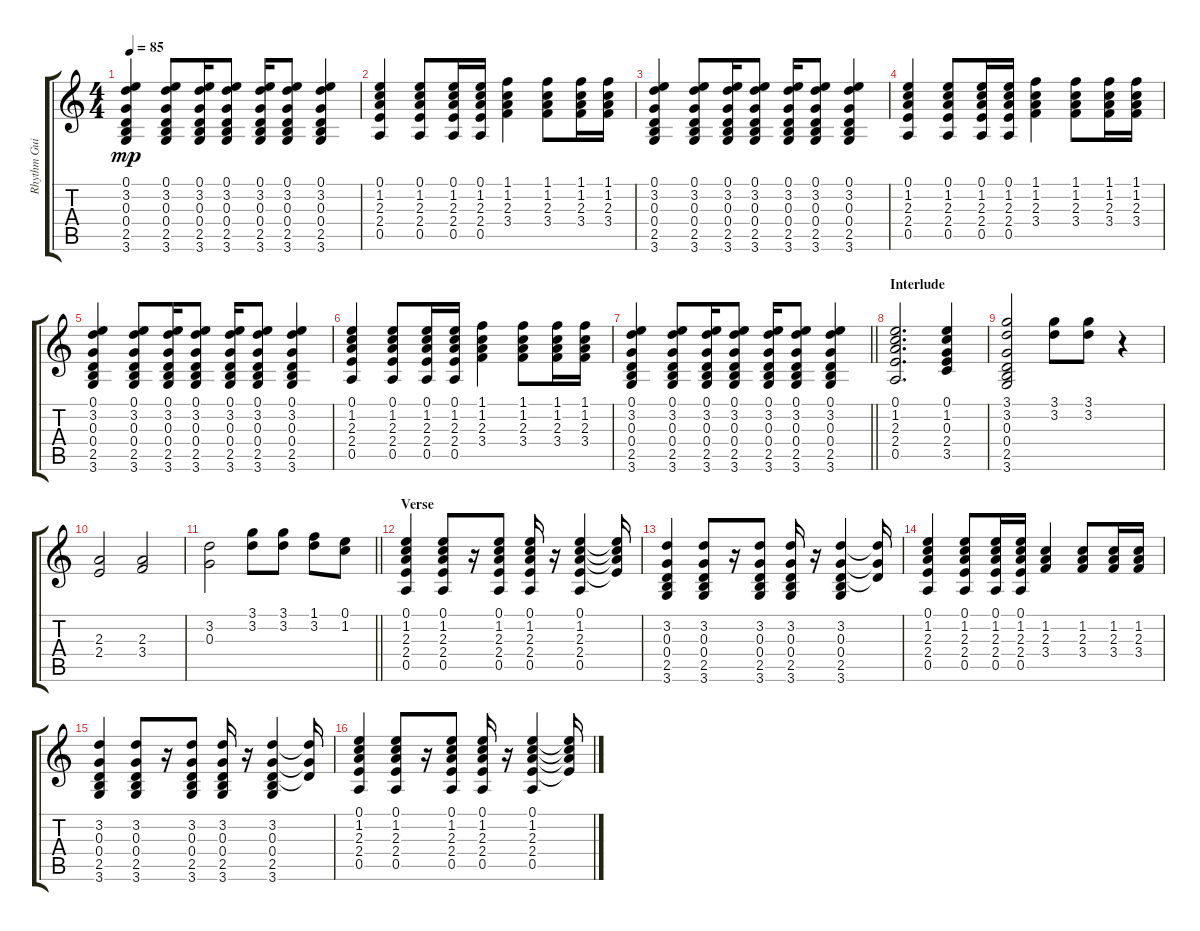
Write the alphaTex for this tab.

\track ("Rhythm Guitar" "Rhythm Gui") {instrument acousticguitarsteel}
\staff {score tabs}
\tuning (E4 B3 G3 D3 A2 E2) {hide}
\ts (4 4)
\tempo 85
\clef g2
\ks c
(0.1 3.2 0.3 0.4 2.5 3.6).4{dy mp} (0.1 3.2 0.3 0.4 2.5 3.6).8 (0.1 3.2 0.3 0.4 2.5 3.6).16 (0.1 3.2 0.3 0.4 2.5 3.6).8 (0.1 3.2 0.3 0.4 2.5 3.6).16 (0.1 3.2 0.3 0.4 2.5 3.6).8 (0.1 3.2 0.3 0.4 2.5 3.6).4 |
(0.1 1.2 2.3 2.4 0.5).4 (0.1 1.2 2.3 2.4 0.5).8 (0.1 1.2 2.3 2.4 0.5).16 (0.1 1.2 2.3 2.4 0.5).16 (1.1 1.2 2.3 3.4).4 (1.1 1.2 2.3 3.4).8 (1.1 1.2 2.3 3.4).16 (1.1 1.2 2.3 3.4).16 |
(0.1 3.2 0.3 0.4 2.5 3.6).4 (0.1 3.2 0.3 0.4 2.5 3.6).8 (0.1 3.2 0.3 0.4 2.5 3.6).16 (0.1 3.2 0.3 0.4 2.5 3.6).8 (0.1 3.2 0.3 0.4 2.5 3.6).16 (0.1 3.2 0.3 0.4 2.5 3.6).8 (0.1 3.2 0.3 0.4 2.5 3.6).4 |
(0.1 1.2 2.3 2.4 0.5).4 (0.1 1.2 2.3 2.4 0.5).8 (0.1 1.2 2.3 2.4 0.5).16 (0.1 1.2 2.3 2.4 0.5).16 (1.1 1.2 2.3 3.4).4 (1.1 1.2 2.3 3.4).8 (1.1 1.2 2.3 3.4).16 (1.1 1.2 2.3 3.4).16 |
(0.1 3.2 0.3 0.4 2.5 3.6).4 (0.1 3.2 0.3 0.4 2.5 3.6).8 (0.1 3.2 0.3 0.4 2.5 3.6).16 (0.1 3.2 0.3 0.4 2.5 3.6).8 (0.1 3.2 0.3 0.4 2.5 3.6).16 (0.1 3.2 0.3 0.4 2.5 3.6).8 (0.1 3.2 0.3 0.4 2.5 3.6).4 |
(0.1 1.2 2.3 2.4 0.5).4 (0.1 1.2 2.3 2.4 0.5).8 (0.1 1.2 2.3 2.4 0.5).16 (0.1 1.2 2.3 2.4 0.5).16 (1.1 1.2 2.3 3.4).4 (1.1 1.2 2.3 3.4).8 (1.1 1.2 2.3 3.4).16 (1.1 1.2 2.3 3.4).16 |
\barLineRight lightlight
(0.1 3.2 0.3 0.4 2.5 3.6).4 (0.1 3.2 0.3 0.4 2.5 3.6).8 (0.1 3.2 0.3 0.4 2.5 3.6).16 (0.1 3.2 0.3 0.4 2.5 3.6).8 (0.1 3.2 0.3 0.4 2.5 3.6).16 (0.1 3.2 0.3 0.4 2.5 3.6).8 (0.1 3.2 0.3 0.4 2.5 3.6).4 |
\section ("" "Interlude")
(0.1 1.2 2.3 2.4 0.5).2{d} (0.1 1.2 0.3 2.4 3.5).4 |
(3.1 3.2 0.3 0.4 2.5 3.6).2 (3.1 3.2).8 (3.1 3.2).8 r.4 |
(2.3 2.4).2 (2.3 3.4).2 |
\barLineRight lightlight
(3.2 0.3).2 (3.1 3.2).8 (3.1 3.2).8 (1.1 3.2).8 (0.1 1.2).8 |
\section ("" "Verse")
(0.1 1.2 2.3 2.4 0.5).4 (0.1 1.2 2.3 2.4 0.5).8 r.16 (0.1 1.2 2.3 2.4 0.5).8 (0.1 1.2 2.3 2.4 0.5).16 r.16 (0.1 1.2 2.3 2.4 0.5).4 (0.1{t} 1.2{t} 2.3{t} 2.4{t}).16 |
(3.2 0.3 0.4 2.5 3.6).4 (3.2 0.3 0.4 2.5 3.6).8 r.16 (3.2 0.3 0.4 2.5 3.6).8 (3.2 0.3 0.4 2.5 3.6).16 r.16 (3.2 0.3 0.4 2.5 3.6).4 (3.2{t} 0.3{t} 0.4{t}).16 |
(0.1 1.2 2.3 2.4 0.5).4 (0.1 1.2 2.3 2.4 0.5).8 (0.1 1.2 2.3 2.4 0.5).16 (0.1 1.2 2.3 2.4 0.5).16 (1.2 2.3 3.4).4 (1.2 2.3 3.4).8 (1.2 2.3 3.4).16 (1.2 2.3 3.4).16 |
(3.2 0.3 0.4 2.5 3.6).4 (3.2 0.3 0.4 2.5 3.6).8 r.16 (3.2 0.3 0.4 2.5 3.6).8 (3.2 0.3 0.4 2.5 3.6).16 r.16 (3.2 0.3 0.4 2.5 3.6).4 (3.2{t} 0.3{t} 0.4{t}).16 |
(0.1 1.2 2.3 2.4 0.5).4 (0.1 1.2 2.3 2.4 0.5).8 r.16 (0.1 1.2 2.3 2.4 0.5).8 (0.1 1.2 2.3 2.4 0.5).16 r.16 (0.1 1.2 2.3 2.4 0.5).4 (0.1{t} 1.2{t} 2.3{t} 2.4{t}).16
